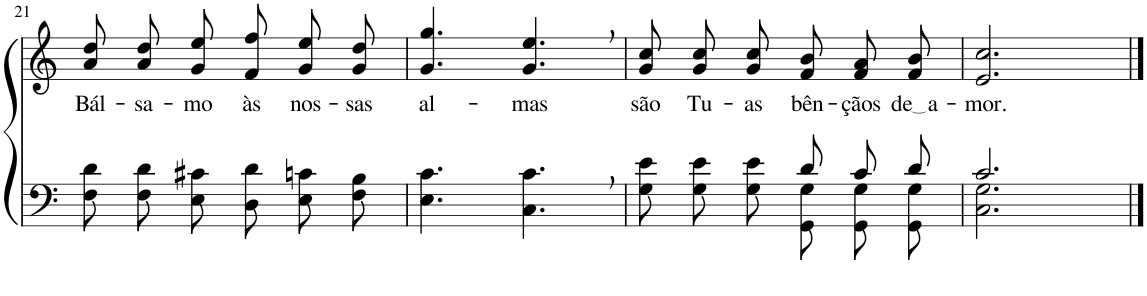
**kern	**kern	**text
*part2	*part1	*part1
*staff2	*staff1	*staff1
*I"Parte III e IV	*I"Parte I e II	*
!!LO:PB:g=z
*clefF4	*clefG2	*
*Trd1c2	*Trd1c2	*
*k[]	*k[]	*
*M6/8	*M6/8	*
=21	=21	=21
!	!	!LO:LY:b
8F\ 8d\L	8a\ 8dd\L	Bál-
!	!	!LO:LY:b
8F\ 8d\	8a\ 8dd\	-sa-
!	!	!LO:LY:b
8E\ 8c#X\J	8g\ 8ee\J	-mo
!	!	!LO:LY:b
8D\ 8d\L	8f/ 8ff/L	às
!	!	!LO:LY:b
8E\ 8cn\	8g/ 8ee/	nos-
!	!	!LO:LY:b
8F\ 8B\J	8g/ 8dd/J	-sas
=22	=22	=22
!	!	!LO:LY:b
4.E\ 4.c\	4.g/ 4.gg/	al-
!	!	!LO:LY:b
4.C\, 4.c\,	4.g/, 4.ee/,	-mas
=23	=23	=23
*^	*	*
!	!	!	!LO:LY:b
4.ryy	8G\ 8e\L	8g/ 8cc/L	são
!	!	!	!LO:LY:b
.	8G\ 8e\	8g/ 8cc/	Tu-
!	!	!	!LO:LY:b
.	8G\ 8e\J	8g/ 8cc/J	-as
!	!	!	!LO:LY:b
8d/L	8GG/ 8G/L	8f/ 8b/L	bên-
!	!	!	!LO:LY:b
8c/	8GG/ 8G/	8f/ 8a/	-çãos
!	!	!	!LO:LY:b
8d/J	8GG/ 8G/J	8f/ 8b/J	de a
=24	=24	=24	=24
!	!	!	!LO:LY:b
2.c/	2.C\ 2.G\	2.e/ 2.cc/	-mor.
*v	*v	*	*
==	==	==
*-	*-	*-
